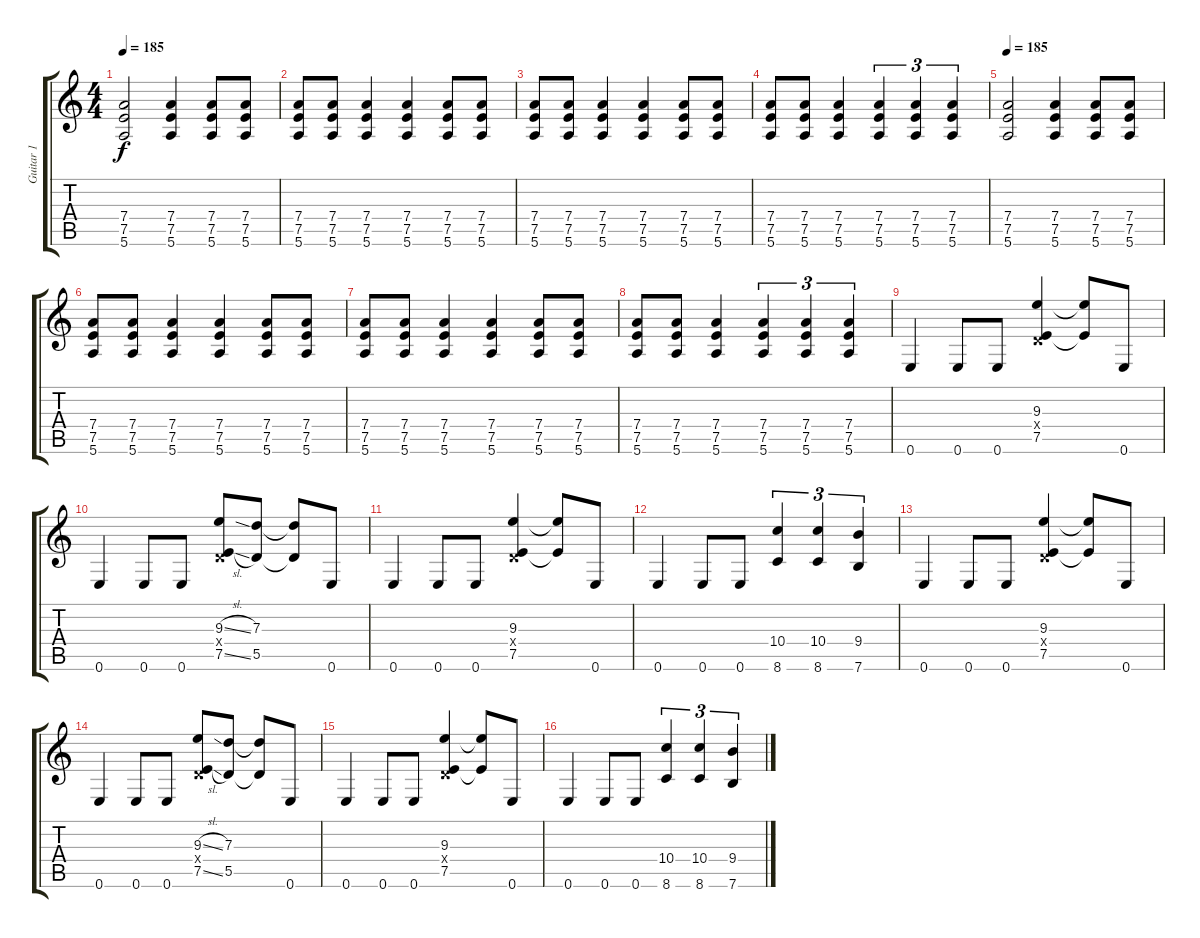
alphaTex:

\track ("Guitar 1" "Guitar 1") {instrument electricguitarclean}
\staff {score tabs}
\tuning (E4 B3 G3 D3 A2 E2) {hide}
\ts (4 4)
\tempo 185
\clef g2
\ks c
(7.4 7.5 5.6).2{dy f instrument overdrivenguitar} (7.4 7.5 5.6).4 (7.4 7.5 5.6).8 (7.4 7.5 5.6).8 |
(7.4 7.5 5.6).8 (7.4 7.5 5.6).8 (7.4 7.5 5.6).4 (7.4 7.5 5.6).4 (7.4 7.5 5.6).8 (7.4 7.5 5.6).8 |
(7.4 7.5 5.6).8 (7.4 7.5 5.6).8 (7.4 7.5 5.6).4 (7.4 7.5 5.6).4 (7.4 7.5 5.6).8 (7.4 7.5 5.6).8 |
(7.4 7.5 5.6).8 (7.4 7.5 5.6).8 (7.4 7.5 5.6).4 (7.4 7.5 5.6).4{tu (3 2)} (7.4 7.5 5.6).4{tu (3 2)} (7.4 7.5 5.6).4{tu (3 2)} |
\tempo 185
(7.4 7.5 5.6).2{instrument overdrivenguitar} (7.4 7.5 5.6).4 (7.4 7.5 5.6).8 (7.4 7.5 5.6).8 |
(7.4 7.5 5.6).8 (7.4 7.5 5.6).8 (7.4 7.5 5.6).4 (7.4 7.5 5.6).4 (7.4 7.5 5.6).8 (7.4 7.5 5.6).8 |
(7.4 7.5 5.6).8 (7.4 7.5 5.6).8 (7.4 7.5 5.6).4 (7.4 7.5 5.6).4 (7.4 7.5 5.6).8 (7.4 7.5 5.6).8 |
(7.4 7.5 5.6).8 (7.4 7.5 5.6).8 (7.4 7.5 5.6).4 (7.4 7.5 5.6).4{tu (3 2)} (7.4 7.5 5.6).4{tu (3 2)} (7.4 7.5 5.6).4{tu (3 2)} |
0.6.4 0.6.8 0.6.8 (9.3 0.4{x} 7.5).4 (9.3{t} 7.5{t}).8 0.6.8 |
0.6.4 0.6.8 0.6.8 (9.3{sl} 0.4{x} 7.5{sl}).8 (7.3 5.5).8 (7.3{t} 5.5{t}).8 0.6.8 |
0.6.4 0.6.8 0.6.8 (9.3 0.4{x} 7.5).4 (9.3{t} 7.5{t}).8 0.6.8 |
0.6.4 0.6.8 0.6.8 (10.4 8.6).4{tu (3 2)} (10.4 8.6).4{tu (3 2)} (9.4 7.6).4{tu (3 2)} |
0.6.4 0.6.8 0.6.8 (9.3 0.4{x} 7.5).4 (9.3{t} 7.5{t}).8 0.6.8 |
0.6.4 0.6.8 0.6.8 (9.3{sl} 0.4{x} 7.5{sl}).8 (7.3 5.5).8 (7.3{t} 5.5{t}).8 0.6.8 |
0.6.4 0.6.8 0.6.8 (9.3 0.4{x} 7.5).4 (9.3{t} 7.5{t}).8 0.6.8 |
0.6.4 0.6.8 0.6.8 (10.4 8.6).4{tu (3 2)} (10.4 8.6).4{tu (3 2)} (9.4 7.6).4{tu (3 2)}
